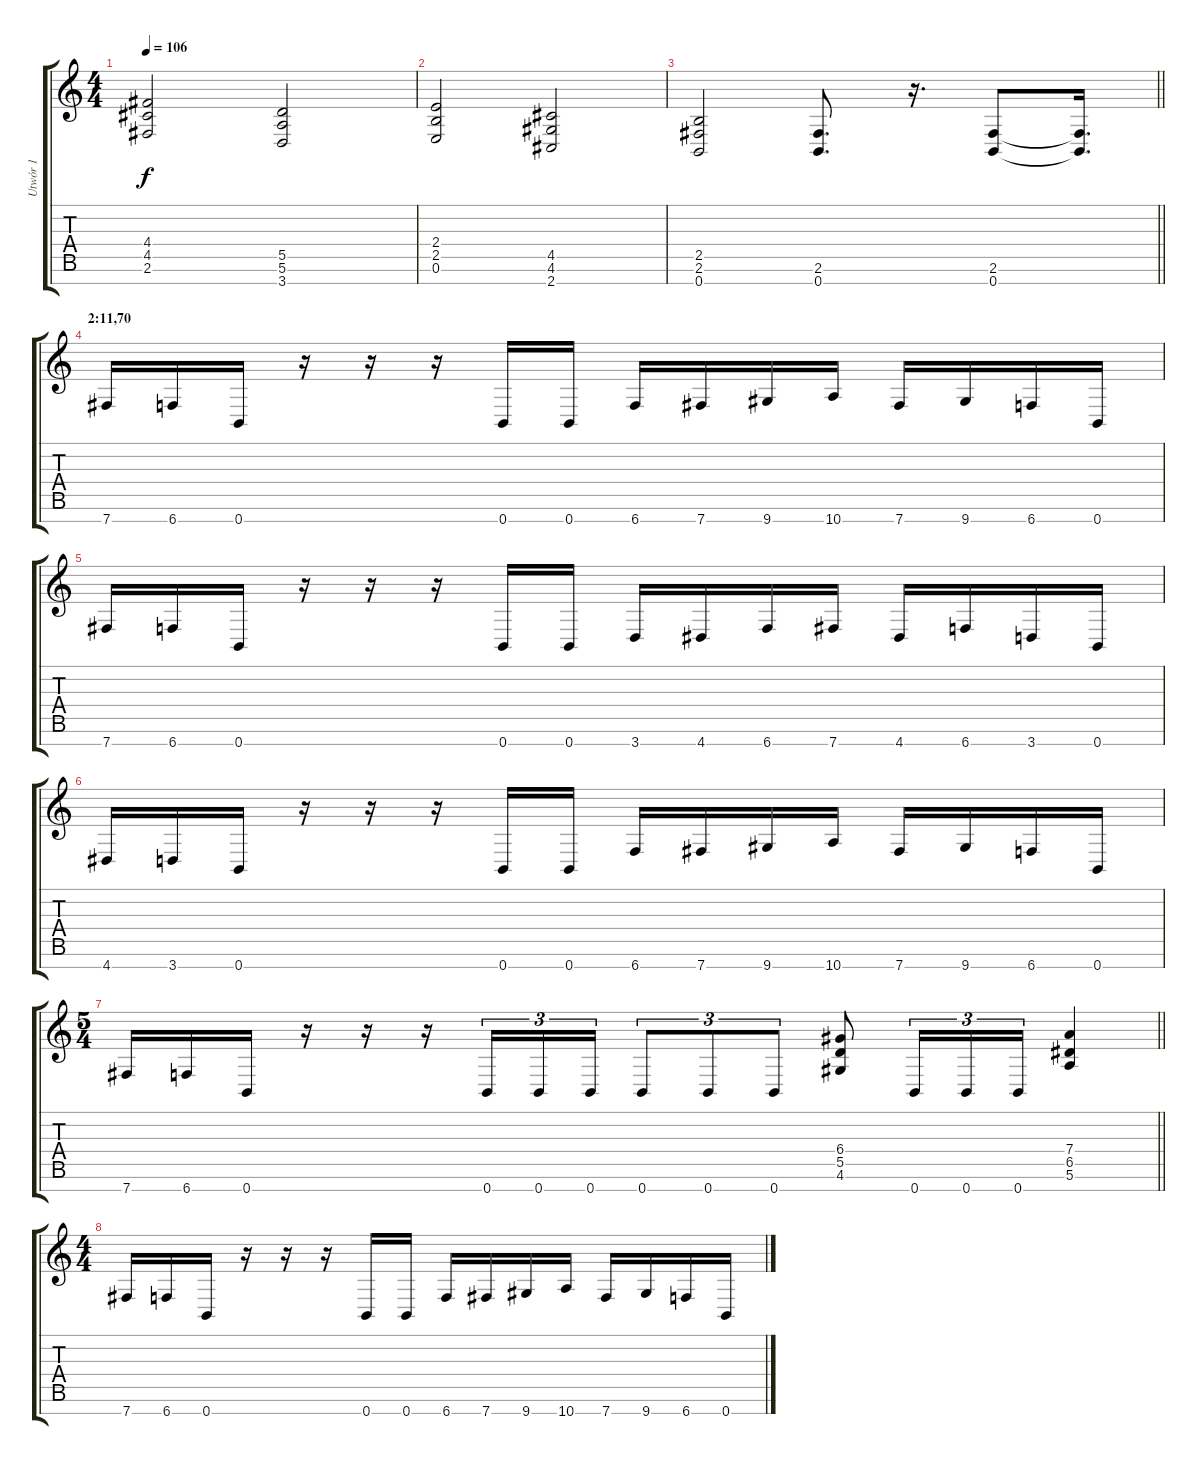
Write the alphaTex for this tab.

\track ("Utwór 1" "Utwór 1") {instrument distortionguitar}
\staff {score tabs}
\tuning (E4 B3 G3 D3 A2 E2 B1) {hide}
\ts (4 4)
\tempo 106
\clef g2
\ks c
(4.4 4.5 2.6).2{dy f} (5.5 5.6 3.7).2 |
(2.4 2.5 0.6).2 (4.5 4.6 2.7).2 |
\barLineRight lightlight
(2.5 2.6 0.7).2 (2.6 0.7).8{d} r.16{d} (2.6 0.7).8 (2.6{t} 0.7{t}).16{d} |
\section ("" "2:11,70")
7.7.16 6.7.16 0.7.16 r.16 r.16 r.16 0.7.16 0.7.16 6.7.16 7.7.16 9.7.16 10.7.16 7.7.16 9.7.16 6.7.16 0.7.16 |
7.7.16 6.7.16 0.7.16 r.16 r.16 r.16 0.7.16 0.7.16 3.7.16 4.7.16 6.7.16 7.7.16 4.7.16 6.7.16 3.7.16 0.7.16 |
4.7.16 3.7.16 0.7.16 r.16 r.16 r.16 0.7.16 0.7.16 6.7.16 7.7.16 9.7.16 10.7.16 7.7.16 9.7.16 6.7.16 0.7.16 |
\ts (5 4)
\barLineRight lightlight
7.7.16 6.7.16 0.7.16 r.16 r.16 r.16 0.7.16{tu (3 2)} 0.7.16{tu (3 2)} 0.7.16{tu (3 2)} 0.7.8{tu (3 2)} 0.7.8{tu (3 2)} 0.7.8{tu (3 2)} (6.4 5.5 4.6).8 0.7.16{tu (3 2)} 0.7.16{tu (3 2)} 0.7.16{tu (3 2)} (7.4 6.5 5.6).4 |
\ts (4 4)
7.7.16 6.7.16 0.7.16 r.16 r.16 r.16 0.7.16 0.7.16 6.7.16 7.7.16 9.7.16 10.7.16 7.7.16 9.7.16 6.7.16 0.7.16
